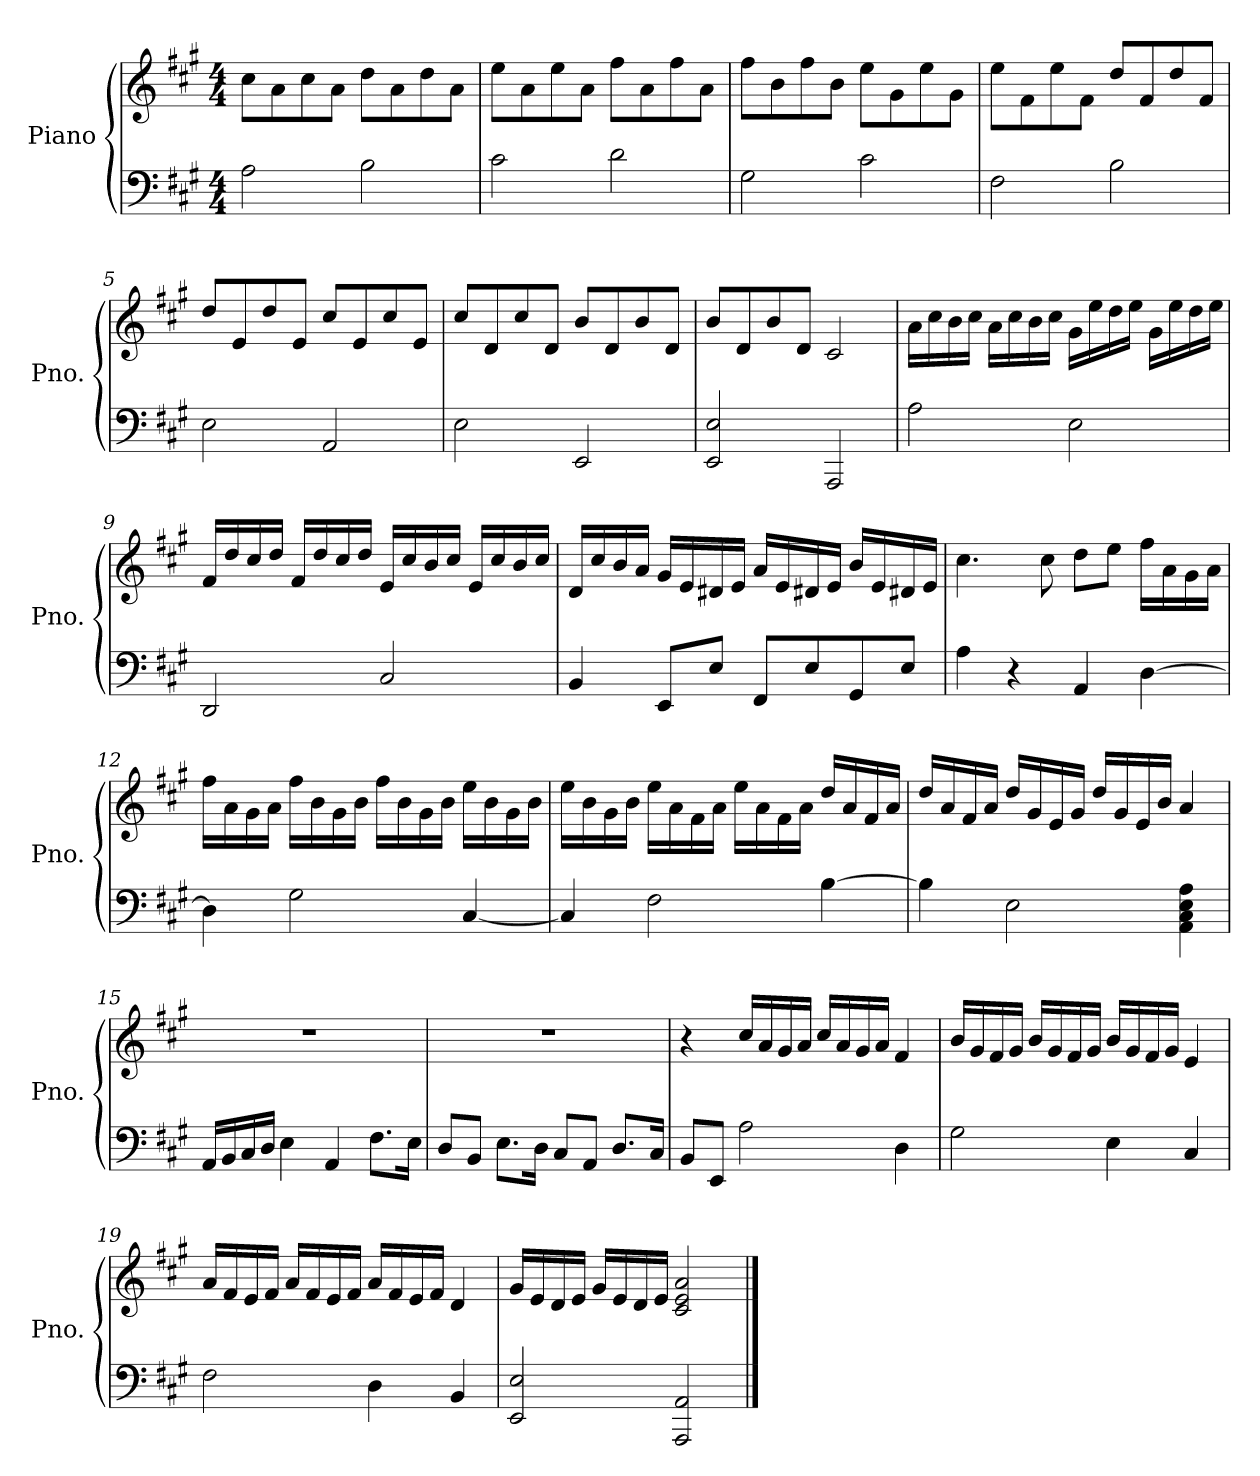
**kern	**kern
*part1	*part1
*staff2	*staff1
*I"Piano	*
*I'Pno.	*
*clefF4	*clefG2
*k[f#c#g#]	*k[f#c#g#]
*M4/4	*M4/4
*MM98	*MM98
=1	=1
2A\	8cc#\L
.	8a\
.	8cc#\
.	8a\J
2B\	8dd\L
.	8a\
.	8dd\
.	8a\J
=2	=2
2c#\	8ee\L
.	8a\
.	8ee\
.	8a\J
2d\	8ff#\L
.	8a\
.	8ff#\
.	8a\J
=3	=3
2G#\	8ff#\L
.	8b\
.	8ff#\
.	8b\J
2c#\	8ee\L
.	8g#\
.	8ee\
.	8g#\J
=4	=4
2F#\	8ee\L
.	8f#\
.	8ee\
.	8f#\J
2B\	8dd/L
.	8f#/
.	8dd/
.	8f#/J
=5	=5
2E\	8dd/L
.	8e/
.	8dd/
.	8e/J
2AA/	8cc#/L
.	8e/
.	8cc#/
.	8e/J
!!LO:LB:g=z
=6	=6
2E\	8cc#/L
.	8d/
.	8cc#/
.	8d/J
2EE/	8b/L
.	8d/
.	8b/
.	8d/J
=7	=7
2EE/ 2E/	8b/L
.	8d/
.	8b/
.	8d/J
2AAA/	2c#/
=8	=8
2A\	16a\LL
.	16cc#\
.	16b\
.	16cc#\JJ
.	16a\LL
.	16cc#\
.	16b\
.	16cc#\JJ
2E\	16g#\LL
.	16ee\
.	16dd\
.	16ee\JJ
.	16g#\LL
.	16ee\
.	16dd\
.	16ee\JJ
=9	=9
2DD/	16f#/LL
.	16dd/
.	16cc#/
.	16dd/JJ
.	16f#/LL
.	16dd/
.	16cc#/
.	16dd/JJ
2C#/	16e/LL
.	16cc#/
.	16b/
.	16cc#/JJ
.	16e/LL
.	16cc#/
.	16b/
.	16cc#/JJ
!!LO:LB:g=z
=10	=10
4BB/	16d/LL
.	16cc#/
.	16b/
.	16a/JJ
8EE/L	16g#/LL
.	16e/
8E/J	16d#X/
.	16e/JJ
8FF#/L	16a/LL
.	16e/
8E/	16d#X/
.	16e/JJ
8GG#/	16b/LL
.	16e/
8E/J	16d#X/
.	16e/JJ
=11	=11
4A\	4.cc#\
4r	.
.	8cc#\
4AA/	8dd\L
.	8ee\J
[4D\	16ff#\LL
.	16a\
.	16g#\
.	16a\JJ
=12	=12
4D\]	16ff#\LL
.	16a\
.	16g#\
.	16a\JJ
2G#\	16ff#\LL
.	16b\
.	16g#\
.	16b\JJ
.	16ff#\LL
.	16b\
.	16g#\
.	16b\JJ
[4C#/	16ee\LL
.	16b\
.	16g#\
.	16b\JJ
!!LO:LB:g=z
=13	=13
4C#/]	16ee\LL
.	16b\
.	16g#\
.	16b\JJ
2F#\	16ee\LL
.	16a\
.	16f#\
.	16a\JJ
.	16ee\LL
.	16a\
.	16f#\
.	16a\JJ
[4B\	16dd/LL
.	16a/
.	16f#/
.	16a/JJ
=14	=14
4B\]	16dd/LL
.	16a/
.	16f#/
.	16a/JJ
2E\	16dd/LL
.	16g#/
.	16e/
.	16g#/JJ
.	16dd/LL
.	16g#/
.	16e/
.	16b/JJ
4AA\ 4C#\ 4E\ 4A\	4a/
=15	=15
16AA/LL	1r
16BB/	.
16C#/	.
16D/JJ	.
4E\	.
4AA/	.
8.F#\L	.
16E\Jk	.
!!LO:LB:g=z
=16	=16
8D/L	1r
8BB/J	.
8.E\L	.
16D\Jk	.
8C#/L	.
8AA/J	.
8.D/L	.
16C#/Jk	.
=17	=17
8BB/L	4r
8EE/J	.
2A\	16cc#/LL
.	16a/
.	16g#/
.	16a/JJ
.	16cc#/LL
.	16a/
.	16g#/
.	16a/JJ
4D\	4f#/
=18	=18
2G#\	16b/LL
.	16g#/
.	16f#/
.	16g#/JJ
.	16b/LL
.	16g#/
.	16f#/
.	16g#/JJ
4E\	16b/LL
.	16g#/
.	16f#/
.	16g#/JJ
4C#/	4e/
=19	=19
2F#\	16a/LL
.	16f#/
.	16e/
.	16f#/JJ
.	16a/LL
.	16f#/
.	16e/
.	16f#/JJ
4D\	16a/LL
.	16f#/
.	16e/
.	16f#/JJ
4BB/	4d/
!!LO:PB:g=z
=20	=20
2EE/ 2E/	16g#/LL
.	16e/
.	16d/
.	16e/JJ
.	16g#/LL
.	16e/
.	16d/
.	16e/JJ
2AAA/ 2AA/	2c#/ 2e/ 2a/
==	==
*-	*-
